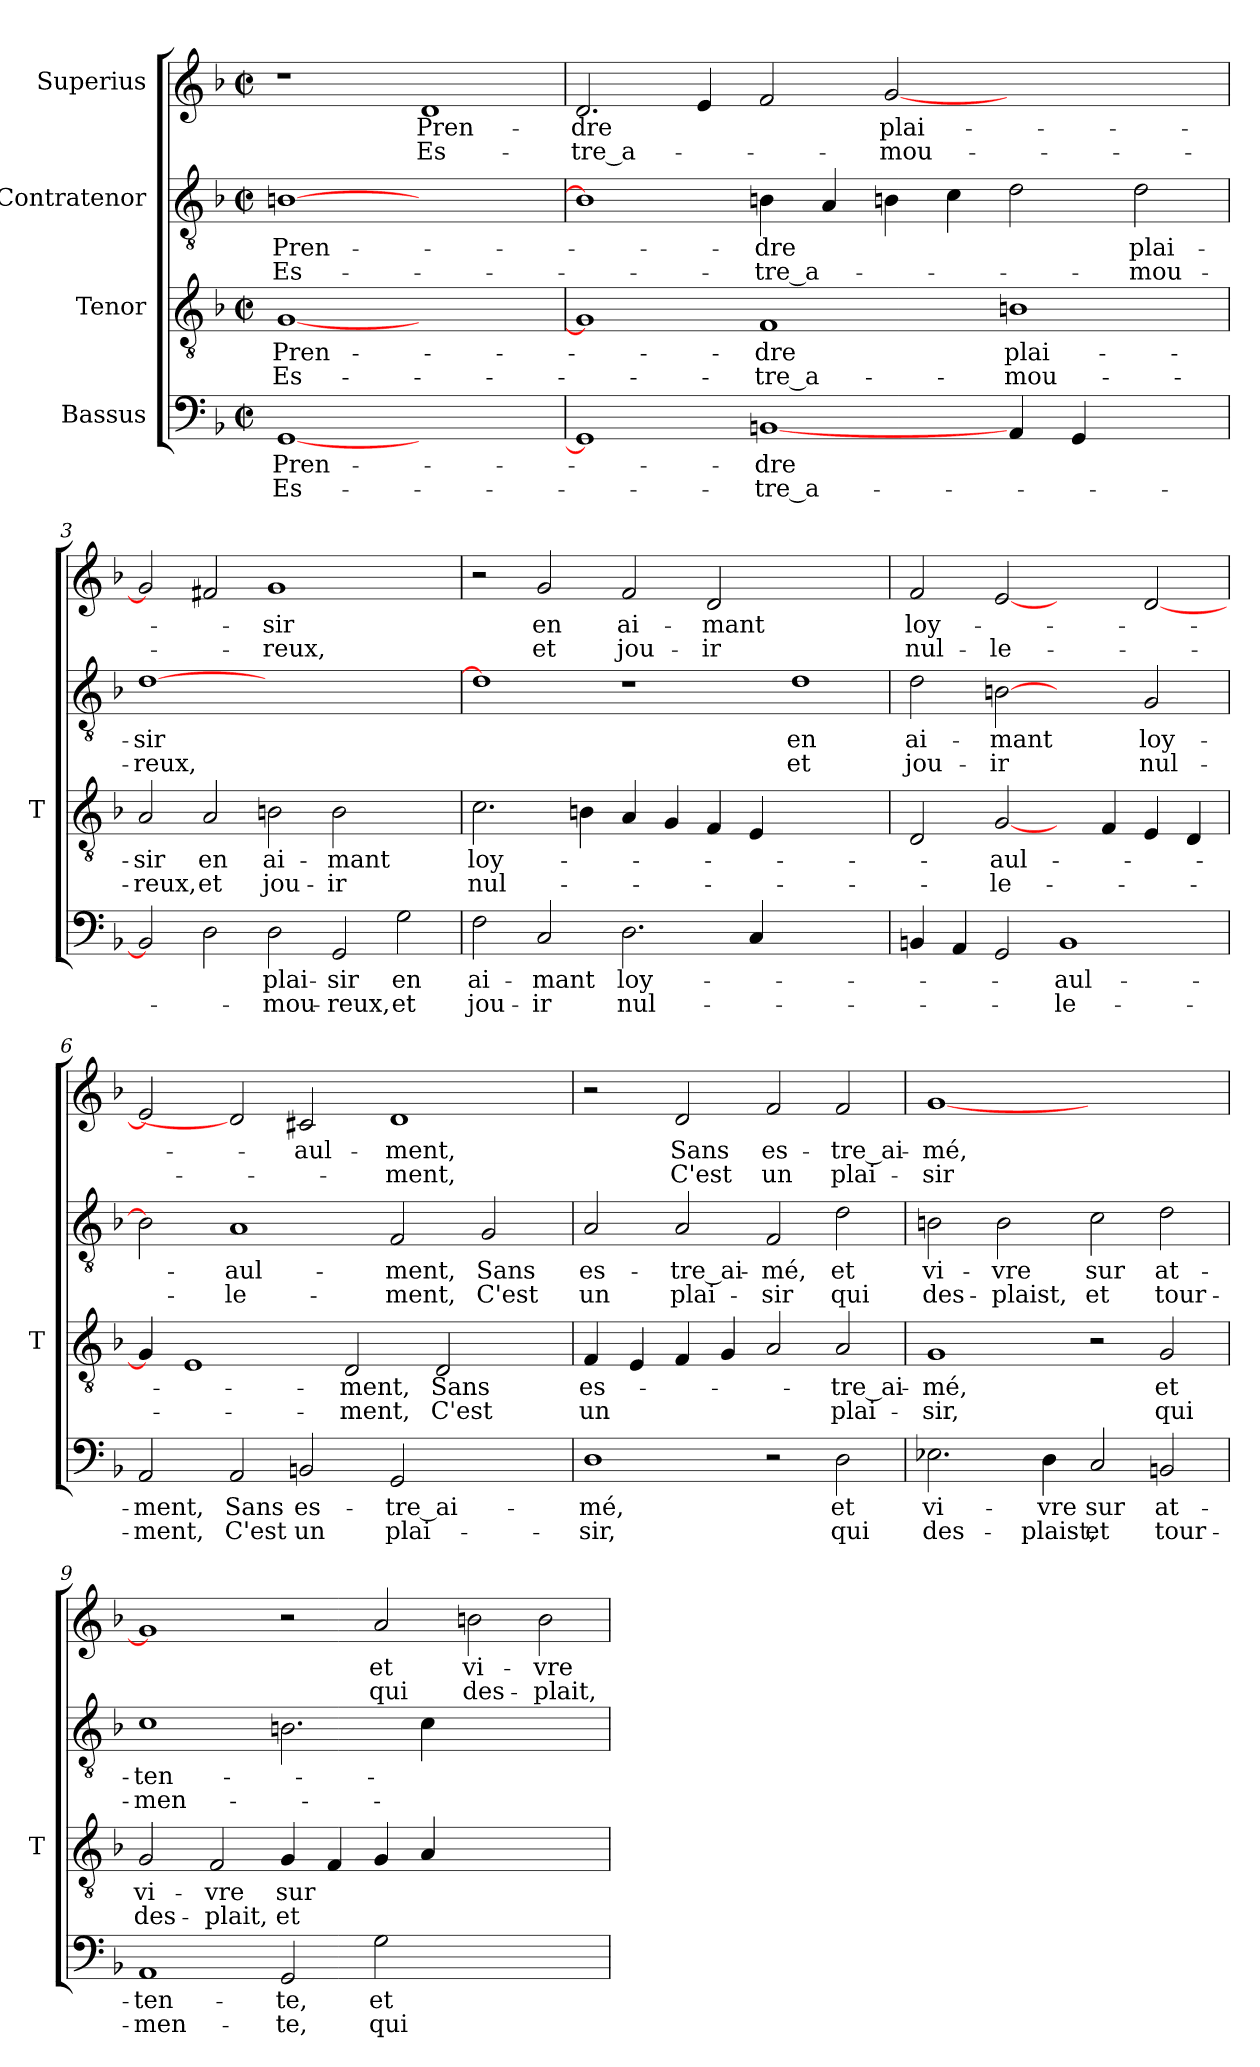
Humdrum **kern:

**kern	**text	**text	**kern	**text	**text	**kern	**text	**text	**kern	**text	**text
*part4	*part4	*part4	*part3	*part3	*part3	*part2	*part2	*part2	*part1	*part1	*part1
*staff4	*staff4	*staff4	*staff3	*staff3	*staff3	*staff2	*staff2	*staff2	*staff1	*staff1	*staff1
*I"Bassus	*	*	*I"Tenor	*	*	*I"Contratenor	*	*	*I"Superius	*	*
*	*	*	*I'T	*	*	*	*	*	*	*	*
*clefF4	*	*	*clefGv2	*	*	*clefGv2	*	*	*clefG2	*	*
*k[b-]	*	*	*k[b-]	*	*	*k[b-]	*	*	*k[b-]	*	*
*F:	*	*	*F:	*	*	*F:	*	*	*F:	*	*
*M2/2	*	*	*M2/2	*	*	*M2/2	*	*	*M2/2	*	*
*met(c|)	*	*	*met(c|)	*	*	*met(c|)	*	*	*met(c|)	*	*
=1	=1	=1	=1	=1	=1	=1	=1	=1	=1	=1	=1
[1GG	Pren-	Es-	[1G	Pren-	Es-	[1Bn	Pren-	Es-	1r	.	.
1ryy	.	.	1ryy	.	.	1ryy	.	.	1d	Pren-	Es-
=2	=2	=2	=2	=2	=2	=2	=2	=2	=2	=2	=2
1GG]	.	.	1G]	.	.	1B]	.	.	2.d	-dre	tre_a-
.	.	.	.	.	.	.	.	.	4e	.	.
[1BB	-dre	tre_a-	1F	-dre	tre_a-	4Bn	-dre	tre_a-	2f	.	.
.	.	.	.	.	.	4A	.	.	.	.	.
.	.	.	.	.	.	4Bn	.	.	[2g	plai-	mou-
.	.	.	.	.	.	4c	.	.	.	.	.
4AA	.	.	1Bn	plai-	mou-	2d	.	.	1ryy	.	.
4GG	.	.	.	.	.	.	.	.	.	.	.
2ryy	.	.	.	.	.	2d	plai-	mou-	.	.	.
=3	=3	=3	=3	=3	=3	=3	=3	=3	=3	=3	=3
2BB]	.	.	2A	-sir	-reux,	[1d	-sir	-reux,	2g]	.	.
2D	.	.	2A	-en	-et	.	.	.	2f#X	.	.
2D	plai-	mou-	2Bn	ai-	jou-	1.ryy	.	.	1g	-sir	-reux,
2GG	-sir	-reux,	2B	-mant	-ir	.	.	.	.	.	.
2G	-en	-et	2ryy	.	.	.	.	.	2ryy	.	.
=4	=4	=4	=4	=4	=4	=4	=4	=4	=4	=4	=4
2F	ai-	jou-	2.c	loy-	nul-	1d]	.	.	2r	.	.
2C	-mant	-ir	.	.	.	.	.	.	2g	-en	-et
.	.	.	4Bn	.	.	.	.	.	.	.	.
2.D	loy-	nul-	4A	.	.	1r	.	.	2f	ai-	jou-
.	.	.	4G	.	.	.	.	.	.	.	.
.	.	.	4F	.	.	.	.	.	2d	-mant	-ir
4C	.	.	4E	.	.	.	.	.	.	.	.
1ryy	.	.	1ryy	.	.	1d	-en	-et	1ryy	.	.
!!LO:LB:g=z
=5	=5	=5	=5	=5	=5	=5	=5	=5	=5	=5	=5
4BB	.	.	2D	.	.	2d	ai-	jou-	2f	loy-	nul-
4AA	.	.	.	.	.	.	.	.	.	.	.
2GG	.	.	[2G	aul-	le-	[2Bn	-mant	-ir	[2e	.	le-
1BB	aul-	le-	4ryy	.	.	2ryy	.	.	2ryy	.	.
.	.	.	4F	.	.	.	.	.	.	.	.
.	.	.	4E	.	.	2G	loy-	nul-	[2d	.	.
.	.	.	4D	.	.	.	.	.	.	.	.
=6	=6	=6	=6	=6	=6	=6	=6	=6	=6	=6	=6
2AA	-ment,	-ment,	4G]	.	.	2B]	.	.	2e]	.	.
.	.	.	1E	.	.	.	.	.	.	.	.
2AA	-Sans	-C'est	.	.	.	1A	aul-	le-	2d]	.	.
2BB	es-	-un	.	.	.	.	.	.	2c#X	aul-	.
.	.	.	2D	-ment,	-ment,	.	.	.	.	.	.
2GG	tre_ai-	plai-	.	.	.	2F	-ment,	-ment,	1d	-ment,	-ment,
.	.	.	2D	-Sans	-C'est	.	.	.	.	.	.
2ryy	.	.	.	.	.	2G	-Sans	-C'est	.	.	.
.	.	.	4ryy	.	.	.	.	.	.	.	.
=7	=7	=7	=7	=7	=7	=7	=7	=7	=7	=7	=7
1D	-mé,	-sir,	4F	es-	-un	2A	es-	-un	2r	.	.
.	.	.	4E	.	.	.	.	.	.	.	.
.	.	.	4F	.	.	2A	tre_ai-	plai-	2d	-Sans	-C'est
.	.	.	4G	.	.	.	.	.	.	.	.
2r	.	.	2A	.	.	2F	-mé,	-sir	2f	es-	-un
2D	-et	-qui	2A	tre_ai-	plai-	2d	-et	-qui	2f	tre_ai-	plai-
=8	=8	=8	=8	=8	=8	=8	=8	=8	=8	=8	=8
2.E-X	vi-	des-	1G	-mé,	-sir,	2Bn	vi-	des-	[1g	-mé,	-sir
.	.	.	.	.	.	2B	-vre	-plaist,	.	.	.
4D	-vre	-plaist,	.	.	.	.	.	.	.	.	.
2C	-sur	-et	2r	.	.	2c	-sur	-et	1ryy	.	.
2BB	at-	tour-	2G	-et	-qui	2d	at-	tour-	.	.	.
!!LO:PB:g=z
=9	=9	=9	=9	=9	=9	=9	=9	=9	=9	=9	=9
1AA	ten-	men-	2G	vi-	des-	1c	ten-	men-	1g]	.	.
.	.	.	2F	-vre	-plait,	.	.	.	.	.	.
2GG	-te,	-te,	4G	-sur	-et	2.Bn	.	.	2r	.	.
.	.	.	4F	.	.	.	.	.	.	.	.
2G	-et	-qui	4G	.	.	.	.	.	2a	-et	-qui
.	.	.	4A	.	.	4c	.	.	.	.	.
1ryy	.	.	1ryy	.	.	1ryy	.	.	2b	vi-	des-
.	.	.	.	.	.	.	.	.	2b	-vre	-plait,
=	=	=	=	=	=	=	=	=	=	=	=
*-	*-	*-	*-	*-	*-	*-	*-	*-	*-	*-	*-
